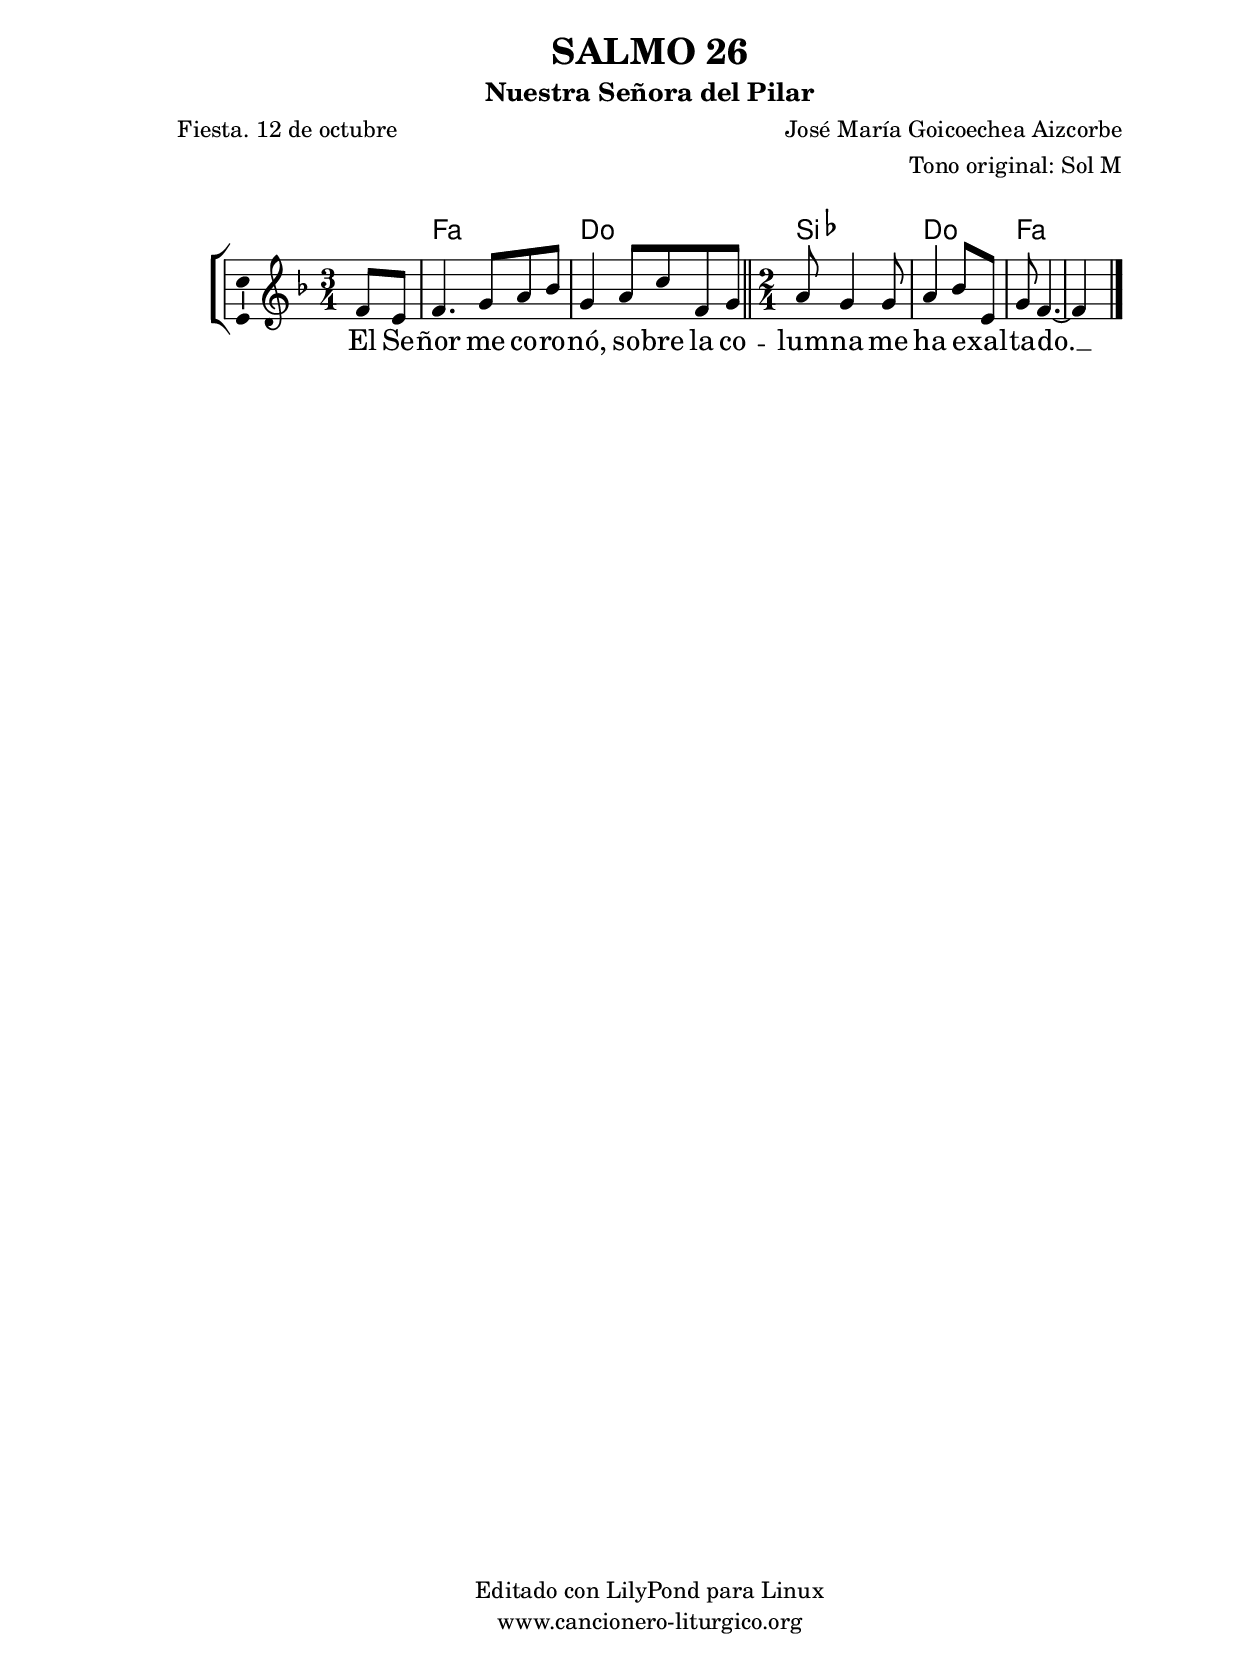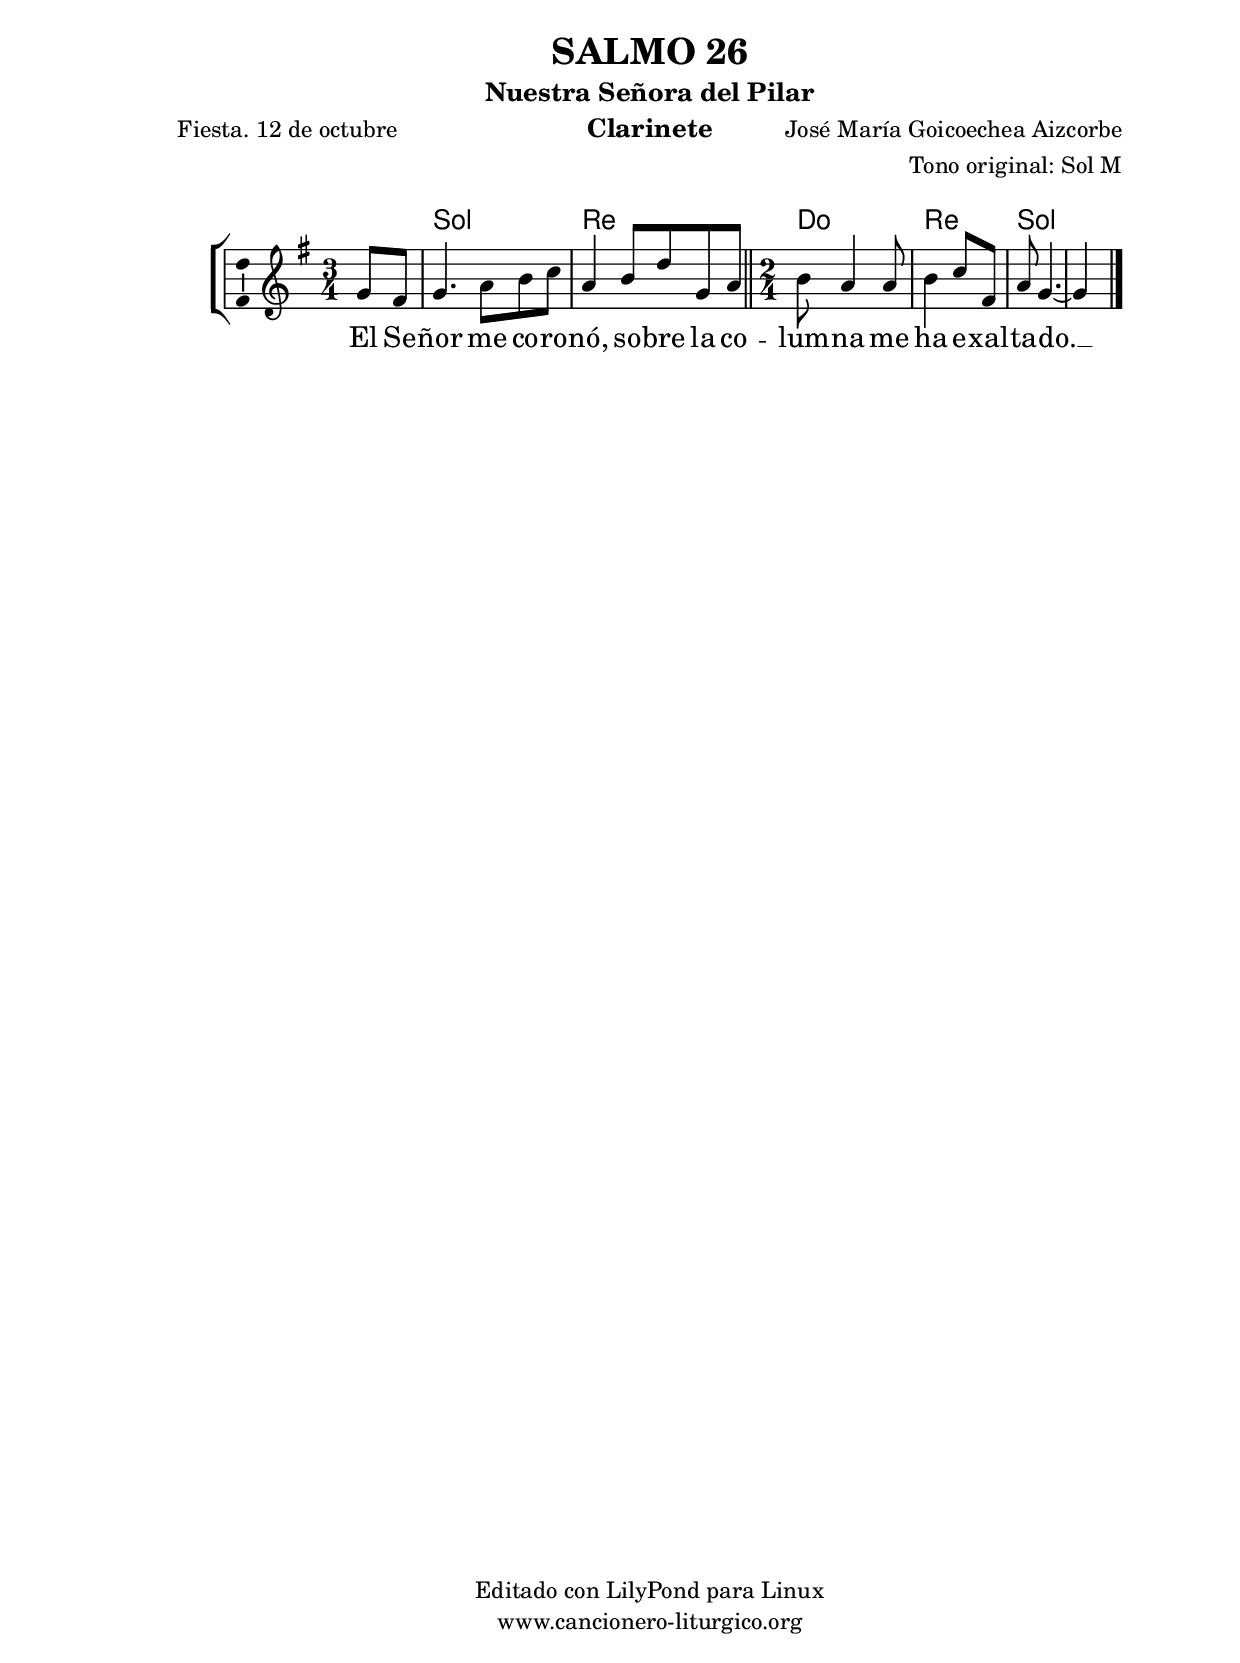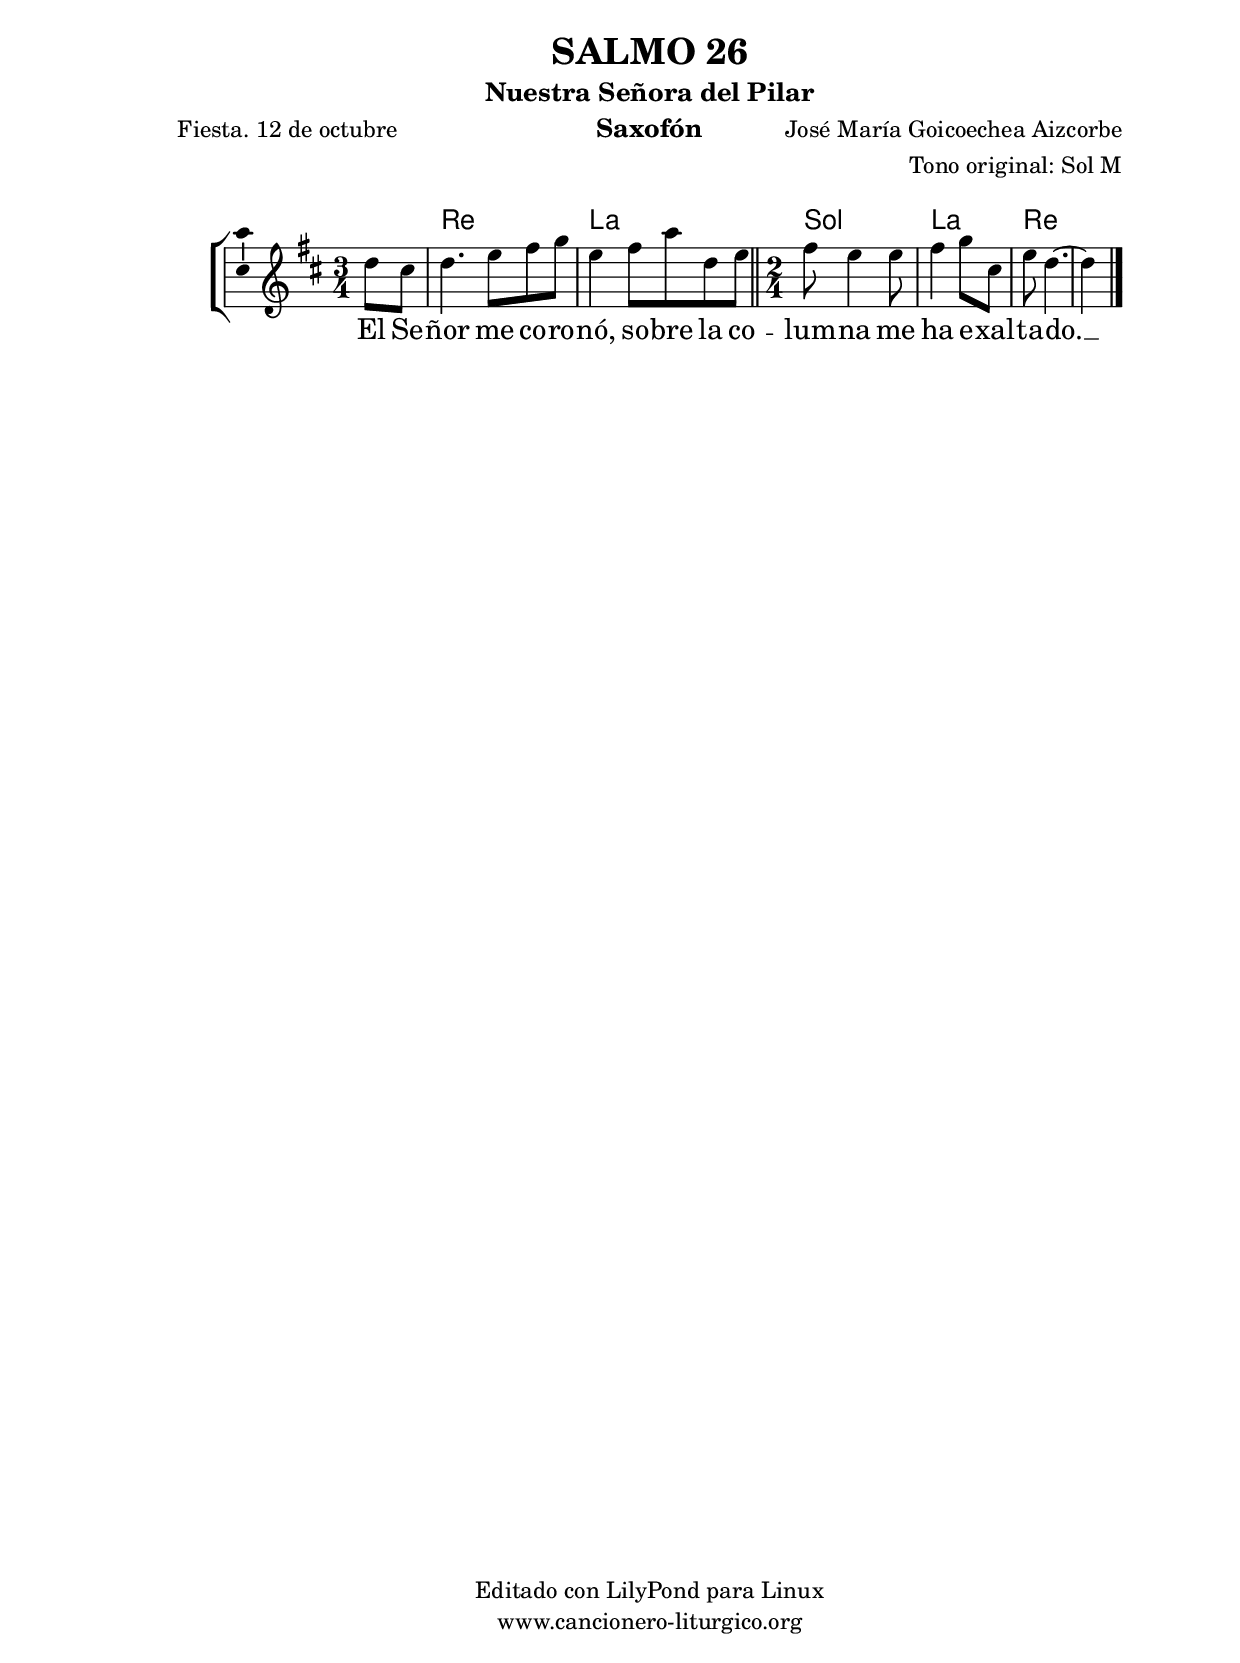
%
%para convertir .midi en .wav:
%timidity filename.midi -Ow -o finename.wav
%
%
%Para convertir de .wav a .mp3:
%lame -h -m j filename.wav
%
%
%para escuchar el midi:
%timidity nombrefichero.midi
%


%versión de lilypond para la que se ha escrito esta partitura:
\version "2.16.0"

	%Tamaño papel
	#(set-default-paper-size "a4")
	%Tamaño partitura
	#(set-global-staff-size 20)
	%No responde al pulsar sobre una nota
	#(ly:set-option 'point-and-click #f)

%parámetros del encabezamiento:
\header {
	title = "SALMO 26"
	subtitle = "Nuestra Señora del Pilar"
	composer = "José María Goicoechea Aizcorbe"
	poet = "Fiesta. 12 de octubre"
	meter = ""
	arranger = "Tono original: Sol M"
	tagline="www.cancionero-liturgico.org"
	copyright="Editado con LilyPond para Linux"
	}

%parámetros asociados al papel:
\paper  {
	oddHeaderMarkup = \markup {\fill-line { \on-the-fly #not-first-page \fromproperty #'header:title \on-the-fly #not-first-page \fromproperty #'header:composer }}
	evenHeaderMarkup = \markup {\fill-line { \fromproperty #'header:composer \fromproperty #'header:title }}
	#(set-paper-size "a4")
	print-page-number = ##f
	first-page-number = 1
	print-first-page-number = ##f
%	head-separation = 3.0 \cm
	top-margin = 2.0 \cm
	bottom-margin = 0.5\cm
%%%	bottom-margin = -1.0\cm
	left-margin = 3.0 \cm
	line-width = 16.0 \cm 
	indent = 8\mm
	interscoreline = 2.\mm
	between-system-space = 15\mm
%	para que las partituras no llenen la hoja:
	ragged-bottom = ##t
%	idem para la última hoja:
	ragged-last-bottom = ##f
%	para que las partituras llenen el ancho del papel:
	ragged-last = ##f
	after-title-space = 2.5 \cm
%page-count=1
%system-count=8

	%Flexible Vertical Spacing
%	markup-markup-spacing =
%	#'((basic-distance . 15) (minimum-distance . 15) (padding . 3))
	markup-system-spacing =
	#'((basic-distance . 15) (minimum-distance . 15) (padding . 3))
	system-system-spacing =
	#'((basic-distance . 15) (minimum-distance . 15) (padding . 3))
	score-system-spacing =
	#'((basic-distance . 15) (minimum-distance . 15) (padding . 5))
%	top-system-spacing = % header
%	#'((basic-distance . 8) (minimum-distance . 0) (padding . 3))
%	top-markup-spacing =
%	#'((basic-distance . 20) (minimum-distance . 20) (padding . 3))
	last-bottom-spacing = % footer
	#'((basic-distance . 5) (minimum-distance . 5) (padding . 3))
%	score-markup-spacing =
%	#'((basic-distance . 16) (minimum-distance . 13) (padding . 3))

	}


%parámetros que afectan a toda la partitura:
global =  {
	%clave de sol (G):
	\clef G
	%armadura:
	\transpose g f
	\key g \major
	\tempo 4=80
	\set Score.tempoHideNote = ##t
	}


acordes = {
	\italianChords
	\chordmode {
	\transpose g f
{
s2.
g2. d
c2 d g s
	}
	}
}


melodia = 
	\transpose g f
{
	\relative c''{

\time 3/4
s2 g8 fis
g4. a8 b c
a4 b8 d g, a

\bar "||"
\time 2/4
b8 a4 a8
b4 c8 fis,
a8 g4.~
g4 s4

	\bar "|."
	}
	}


texto = \lyricmode {
El Se -- ñor me co -- ro -- nó,
so -- bre la co -- lum -- na me ha e -- xal -- ta -- do. __
	}


acordesStaff = \context ChordNames = acordesStaff <<
	\set chordChanges = ##t
	\acordes
	>>


vozStaff = \context Voice = vozStaff
\with {\consists "Ambitus_engraver"}
<<
%	\set Staff.instrumentName = ""
%	\set Staff.shortInstrumentName = ""
%	\set Staff.midiInstrument = #"clarinet"
%	\set Staff.midiInstrument = #"cello"
%	\set Staff.midiInstrument = #"flute"
	\set Staff.midiInstrument = #"electric guitar (jazz)"
%	\set Staff.midiInstrument = #"english horn"
%	\set Staff.midiInstrument = #"violin"
%	\set Staff.midiInstrument = #"glockenspiel"
	\set Staff.midiMinimumVolume = #0.7
	\set Staff.midiMaximumVolume = #0.9
	\global
	\melodia
	>>


textoStaff = \context Lyrics = textoStaff <<
	\lyricsto vozStaff \texto
	>>

\book {
	\score {
		\context ChoirStaff {
			\override StaffGroup.SystemStartBracket #'collapse-height = #1
			\override Score.SystemStartBar #'collapse-height = #1
			<<
			\acordesStaff
			\vozStaff
			\textoStaff
			>>
			}
		\layout {
	    		\context {
				\Lyrics
				\override LyricText #'font-size = #2
				}
	   		 \context {
				\Score
				%fontSize = #3
				\override StaffSymbol #'staff-space = #(magstep +3)
				%\override Beam #'thickness = #0.55
				%\override SpacingSpanner #'spacing-increment = #1.0
				%\override Slur #'height-limit = #1.5
				}
			}
		}
	\score {
		\unfoldRepeats
		\context ChoirStaff {
			<<
			\acordesStaff
			\vozStaff
			>>
			}
		\midi {
	  		\context {
	  			\Score
				tempoWholesPerMinute = #(ly:make-moment 70 4)
				}
			}
		}
	}

%Partitura para clarinete
#(define output-suffix "C")
\book {
	\header{
		instrument = "Clarinete"
		}
	\score {
		\context ChoirStaff {
			\override StaffGroup.SystemStartBracket #'collapse-height = #1
			\override Score.SystemStartBar #'collapse-height = #1
\transpose c d
			<<
			\acordesStaff
			\vozStaff
			\textoStaff
			>>
			}
		\layout {
	    		\context {
				\Lyrics
				\override LyricText #'font-size = #2
				}
	   		 \context {
				\Score
				%fontSize = #3
				\override StaffSymbol #'staff-space = #(magstep +3)
				%\override Beam #'thickness = #0.55
				%\override SpacingSpanner #'spacing-increment = #1.0
				%\override Slur #'height-limit = #1.5
				}
			}
		}
	}

%Partitura para saxofón
#(define output-suffix "S")
\book {
	\header{
		instrument = "Saxofón"
		}
	\score {
		\context ChoirStaff {
			\override StaffGroup.SystemStartBracket #'collapse-height = #1
			\override Score.SystemStartBar #'collapse-height = #1
\transpose c a
			<<
			\acordesStaff
			\vozStaff
			\textoStaff
			>>
			}
		\layout {
	    		\context {
				\Lyrics
				\override LyricText #'font-size = #2
				}
	   		 \context {
				\Score
				%fontSize = #3
				\override StaffSymbol #'staff-space = #(magstep +3)
				%\override Beam #'thickness = #0.55
				%\override SpacingSpanner #'spacing-increment = #1.0
				%\override Slur #'height-limit = #1.5
				}
			}
		}
	}

